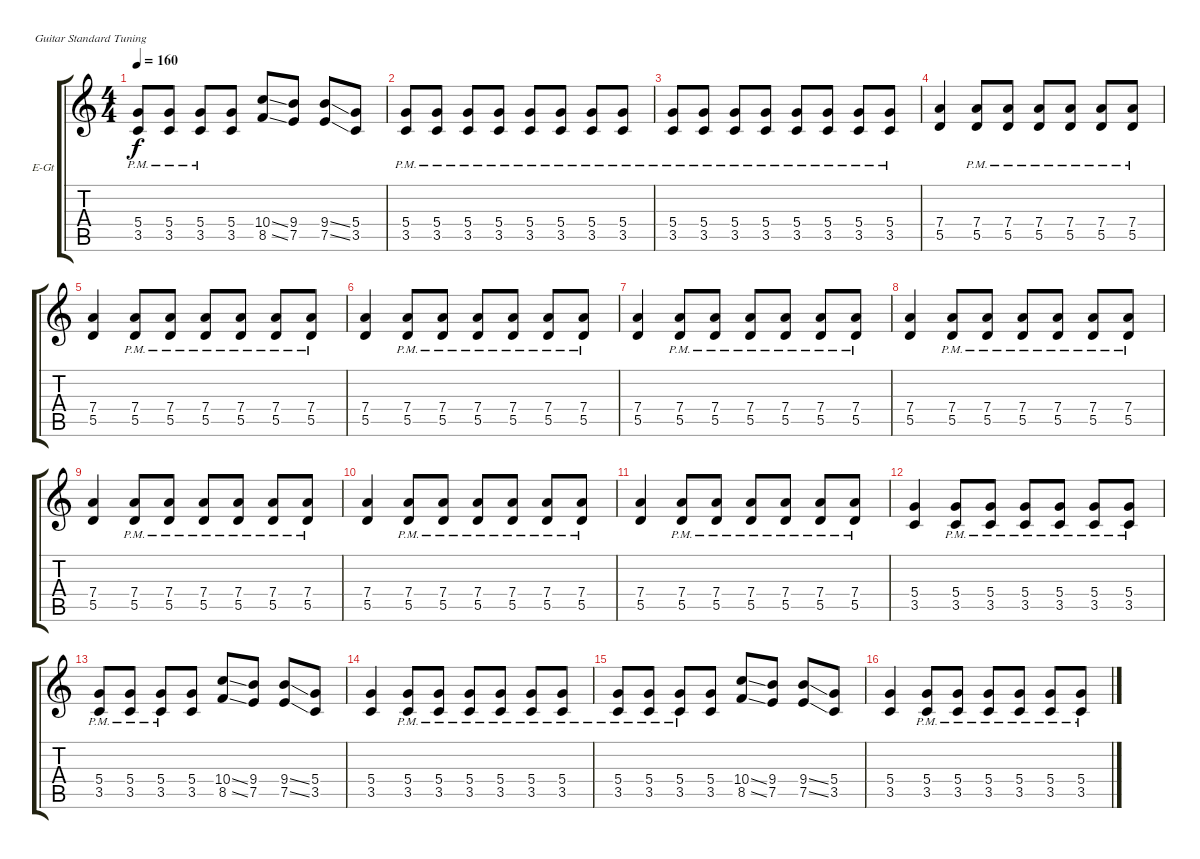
\bracketExtendMode groupsimilarinstruments
\firstSystemTrackNameOrientation horizontal
\otherSystemsTrackNameOrientation horizontal
\track ("Spur 1" "E-Gt") {instrument distortionguitar}
\staff {score tabs}
\tuning (E4 B3 G3 D3 A2 E2)
\ts (4 4)
\tempo 160
\clef g2
\ks c
(5.4{pm} 3.5{pm}).8{dy f} (5.4{pm} 3.5{pm}).8 (5.4{pm} 3.5{pm}).8 (5.4 3.5).8 (10.4{ss} 8.5{ss}).8 (9.4 7.5).8 (9.4{ss} 7.5{ss}).8 (5.4 3.5).8 |
(5.4{pm} 3.5{pm}).8 (5.4{pm} 3.5{pm}).8 (5.4{pm} 3.5{pm}).8 (5.4{pm} 3.5{pm}).8 (5.4{pm} 3.5{pm}).8 (5.4{pm} 3.5{pm}).8 (5.4{pm} 3.5{pm}).8 (5.4{pm} 3.5{pm}).8 |
(5.4{pm} 3.5{pm}).8 (5.4{pm} 3.5{pm}).8 (5.4{pm} 3.5{pm}).8 (5.4{pm} 3.5{pm}).8 (5.4{pm} 3.5{pm}).8 (5.4{pm} 3.5{pm}).8 (5.4{pm} 3.5{pm}).8 (5.4{pm} 3.5{pm}).8 |
(7.4 5.5).4 (7.4{pm} 5.5{pm}).8 (7.4{pm} 5.5{pm}).8 (7.4{pm} 5.5{pm}).8 (7.4{pm} 5.5{pm}).8 (7.4{pm} 5.5{pm}).8 (7.4{pm} 5.5{pm}).8 |
(7.4 5.5).4 (7.4{pm} 5.5{pm}).8 (7.4{pm} 5.5{pm}).8 (7.4{pm} 5.5{pm}).8 (7.4{pm} 5.5{pm}).8 (7.4{pm} 5.5{pm}).8 (7.4{pm} 5.5{pm}).8 |
(7.4 5.5).4 (7.4{pm} 5.5{pm}).8 (7.4{pm} 5.5{pm}).8 (7.4{pm} 5.5{pm}).8 (7.4{pm} 5.5{pm}).8 (7.4{pm} 5.5{pm}).8 (7.4{pm} 5.5{pm}).8 |
(7.4 5.5).4 (7.4{pm} 5.5{pm}).8 (7.4{pm} 5.5{pm}).8 (7.4{pm} 5.5{pm}).8 (7.4{pm} 5.5{pm}).8 (7.4{pm} 5.5{pm}).8 (7.4{pm} 5.5{pm}).8 |
(7.4 5.5).4 (7.4{pm} 5.5{pm}).8 (7.4{pm} 5.5{pm}).8 (7.4{pm} 5.5{pm}).8 (7.4{pm} 5.5{pm}).8 (7.4{pm} 5.5{pm}).8 (7.4{pm} 5.5{pm}).8 |
(7.4 5.5).4 (7.4{pm} 5.5{pm}).8 (7.4{pm} 5.5{pm}).8 (7.4{pm} 5.5{pm}).8 (7.4{pm} 5.5{pm}).8 (7.4{pm} 5.5{pm}).8 (7.4{pm} 5.5{pm}).8 |
(7.4 5.5).4 (7.4{pm} 5.5{pm}).8 (7.4{pm} 5.5{pm}).8 (7.4{pm} 5.5{pm}).8 (7.4{pm} 5.5{pm}).8 (7.4{pm} 5.5{pm}).8 (7.4{pm} 5.5{pm}).8 |
(7.4 5.5).4 (7.4{pm} 5.5{pm}).8 (7.4{pm} 5.5{pm}).8 (7.4{pm} 5.5{pm}).8 (7.4{pm} 5.5{pm}).8 (7.4{pm} 5.5{pm}).8 (7.4{pm} 5.5{pm}).8 |
(5.4 3.5).4 (5.4{pm} 3.5{pm}).8 (5.4{pm} 3.5{pm}).8 (5.4{pm} 3.5{pm}).8 (5.4{pm} 3.5{pm}).8 (5.4{pm} 3.5{pm}).8 (5.4{pm} 3.5{pm}).8 |
(5.4{pm} 3.5{pm}).8 (5.4{pm} 3.5{pm}).8 (5.4{pm} 3.5{pm}).8 (5.4 3.5).8 (10.4{ss} 8.5{ss}).8 (9.4 7.5).8 (9.4{ss} 7.5{ss}).8 (5.4 3.5).8 |
(5.4 3.5).4 (5.4{pm} 3.5{pm}).8 (5.4{pm} 3.5{pm}).8 (5.4{pm} 3.5{pm}).8 (5.4{pm} 3.5{pm}).8 (5.4{pm} 3.5{pm}).8 (5.4{pm} 3.5{pm}).8 |
(5.4{pm} 3.5{pm}).8 (5.4{pm} 3.5{pm}).8 (5.4{pm} 3.5{pm}).8 (5.4 3.5).8 (10.4{ss} 8.5{ss}).8 (9.4 7.5).8 (9.4{ss} 7.5{ss}).8 (5.4 3.5).8 |
(5.4 3.5).4 (5.4{pm} 3.5{pm}).8 (5.4{pm} 3.5{pm}).8 (5.4{pm} 3.5{pm}).8 (5.4{pm} 3.5{pm}).8 (5.4{pm} 3.5{pm}).8 (5.4{pm} 3.5{pm}).8
